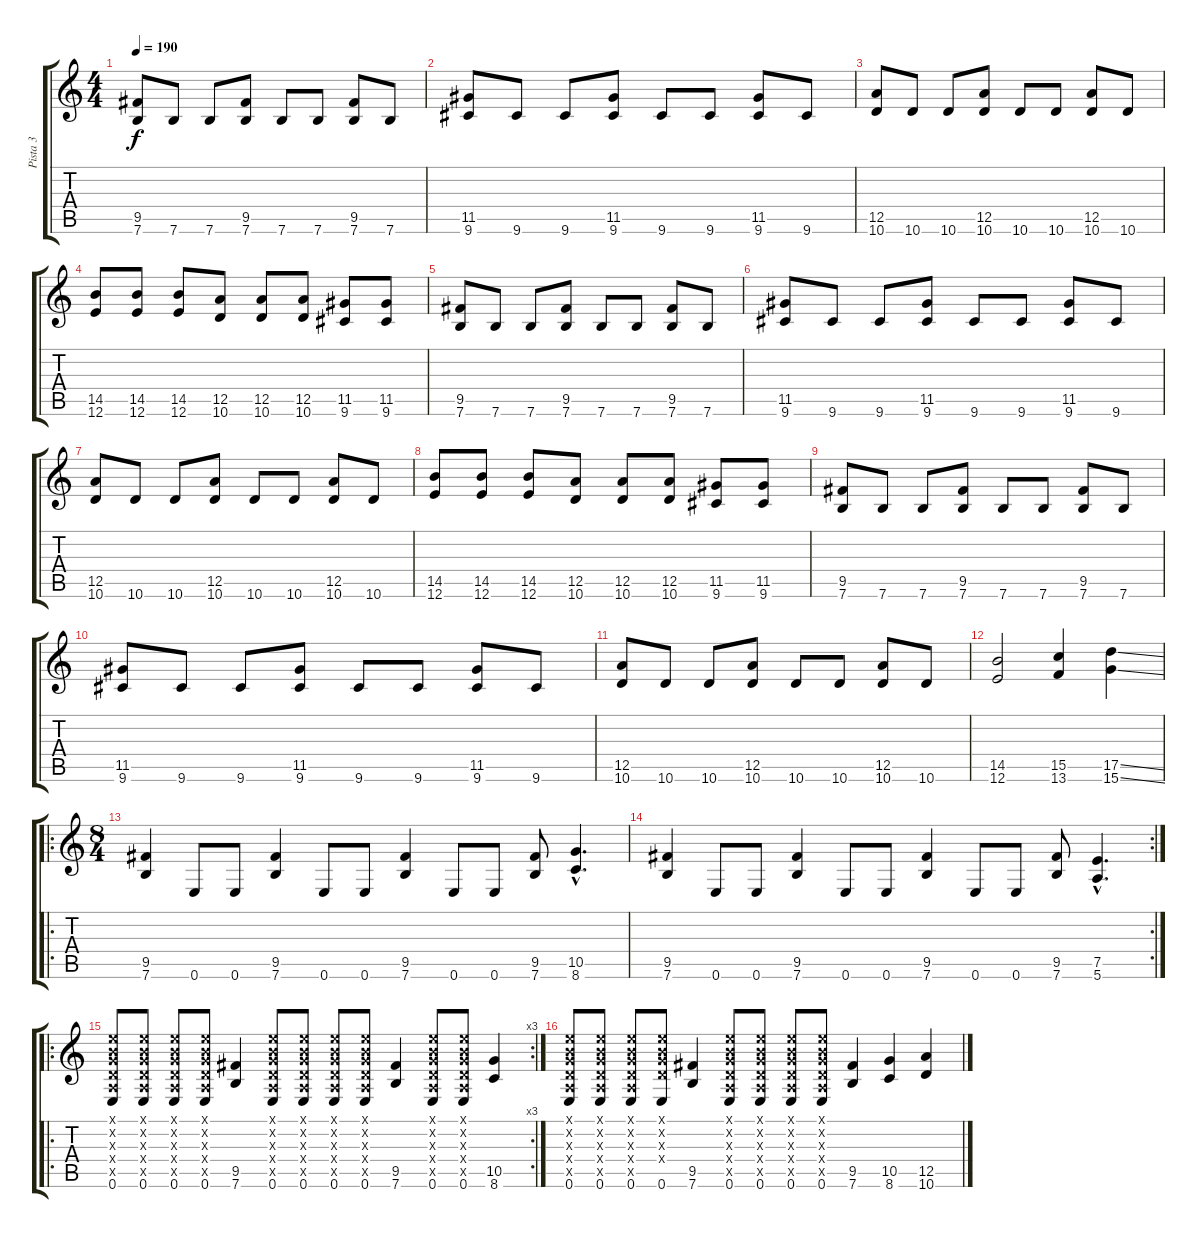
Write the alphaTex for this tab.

\track ("Pista 3" "Pista 3") {instrument distortionguitar}
\staff {score tabs}
\tuning (E4 B3 G3 D3 A2 E2) {hide}
\ts (4 4)
\tempo 190
\clef g2
\ks c
(9.5 7.6).8{dy f} 7.6.8 7.6.8 (9.5 7.6).8 7.6.8 7.6.8 (9.5 7.6).8 7.6.8 |
(11.5 9.6).8 9.6.8 9.6.8 (11.5 9.6).8 9.6.8 9.6.8 (11.5 9.6).8 9.6.8 |
(12.5 10.6).8 10.6.8 10.6.8 (12.5 10.6).8 10.6.8 10.6.8 (12.5 10.6).8 10.6.8 |
(14.5 12.6).8 (14.5 12.6).8 (14.5 12.6).8 (12.5 10.6).8 (12.5 10.6).8 (12.5 10.6).8 (11.5 9.6).8 (11.5 9.6).8 |
(9.5 7.6).8 7.6.8 7.6.8 (9.5 7.6).8 7.6.8 7.6.8 (9.5 7.6).8 7.6.8 |
(11.5 9.6).8 9.6.8 9.6.8 (11.5 9.6).8 9.6.8 9.6.8 (11.5 9.6).8 9.6.8 |
(12.5 10.6).8 10.6.8 10.6.8 (12.5 10.6).8 10.6.8 10.6.8 (12.5 10.6).8 10.6.8 |
(14.5 12.6).8 (14.5 12.6).8 (14.5 12.6).8 (12.5 10.6).8 (12.5 10.6).8 (12.5 10.6).8 (11.5 9.6).8 (11.5 9.6).8 |
(9.5 7.6).8 7.6.8 7.6.8 (9.5 7.6).8 7.6.8 7.6.8 (9.5 7.6).8 7.6.8 |
(11.5 9.6).8 9.6.8 9.6.8 (11.5 9.6).8 9.6.8 9.6.8 (11.5 9.6).8 9.6.8 |
(12.5 10.6).8 10.6.8 10.6.8 (12.5 10.6).8 10.6.8 10.6.8 (12.5 10.6).8 10.6.8 |
(14.5 12.6).2 (15.5 13.6).4 (17.5{ss} 15.6{ss}).4 |
\ro
\ts (8 4)
(9.5 7.6).4 0.6.8 0.6.8 (9.5 7.6).4 0.6.8 0.6.8 (9.5 7.6).4 0.6.8 0.6.8 (9.5 7.6).8 (10.5{hac} 8.6{hac}).4{d} |
\rc 2
(9.5 7.6).4 0.6.8 0.6.8 (9.5 7.6).4 0.6.8 0.6.8 (9.5 7.6).4 0.6.8 0.6.8 (9.5 7.6).8 (7.5{hac} 5.6{hac}).4{d} |
\ro
\rc 3
(0.1{x} 0.2{x} 0.3{x} 0.4{x} 0.5{x} 0.6).8 (0.1{x} 0.2{x} 0.3{x} 0.4{x} 0.5{x} 0.6).8 (0.1{x} 0.2{x} 0.3{x} 0.4{x} 0.5{x} 0.6).8 (0.1{x} 0.2{x} 0.3{x} 0.4{x} 0.5{x} 0.6).8 (9.5 7.6).4 (0.1{x} 0.2{x} 0.3{x} 0.4{x} 0.5{x} 0.6).8 (0.1{x} 0.2{x} 0.3{x} 0.4{x} 0.5{x} 0.6).8 (0.1{x} 0.2{x} 0.3{x} 0.4{x} 0.5{x} 0.6).8 (0.1{x} 0.2{x} 0.3{x} 0.4{x} 0.5{x} 0.6).8 (9.5 7.6).4 (0.1{x} 0.2{x} 0.3{x} 0.4{x} 0.5{x} 0.6).8 (0.1{x} 0.2{x} 0.3{x} 0.4{x} 0.5{x} 0.6).8 (10.5 8.6).4 |
(0.1{x} 0.2{x} 0.3{x} 0.4{x} 0.5{x} 0.6).8 (0.1{x} 0.2{x} 0.3{x} 0.4{x} 0.5{x} 0.6).8 (0.1{x} 0.2{x} 0.3{x} 0.4{x} 0.5{x} 0.6).8 (0.1{x} 0.2{x} 0.3{x} 0.4{x} 0.6).8 (9.5 7.6).4 (0.1{x} 0.2{x} 0.3{x} 0.4{x} 0.5{x} 0.6).8 (0.1{x} 0.2{x} 0.3{x} 0.4{x} 0.5{x} 0.6).8 (0.1{x} 0.2{x} 0.3{x} 0.4{x} 0.5{x} 0.6).8 (0.1{x} 0.2{x} 0.3{x} 0.4{x} 0.5{x} 0.6).8 (9.5 7.6).4 (10.5 8.6).4 (12.5 10.6{ss}).4
